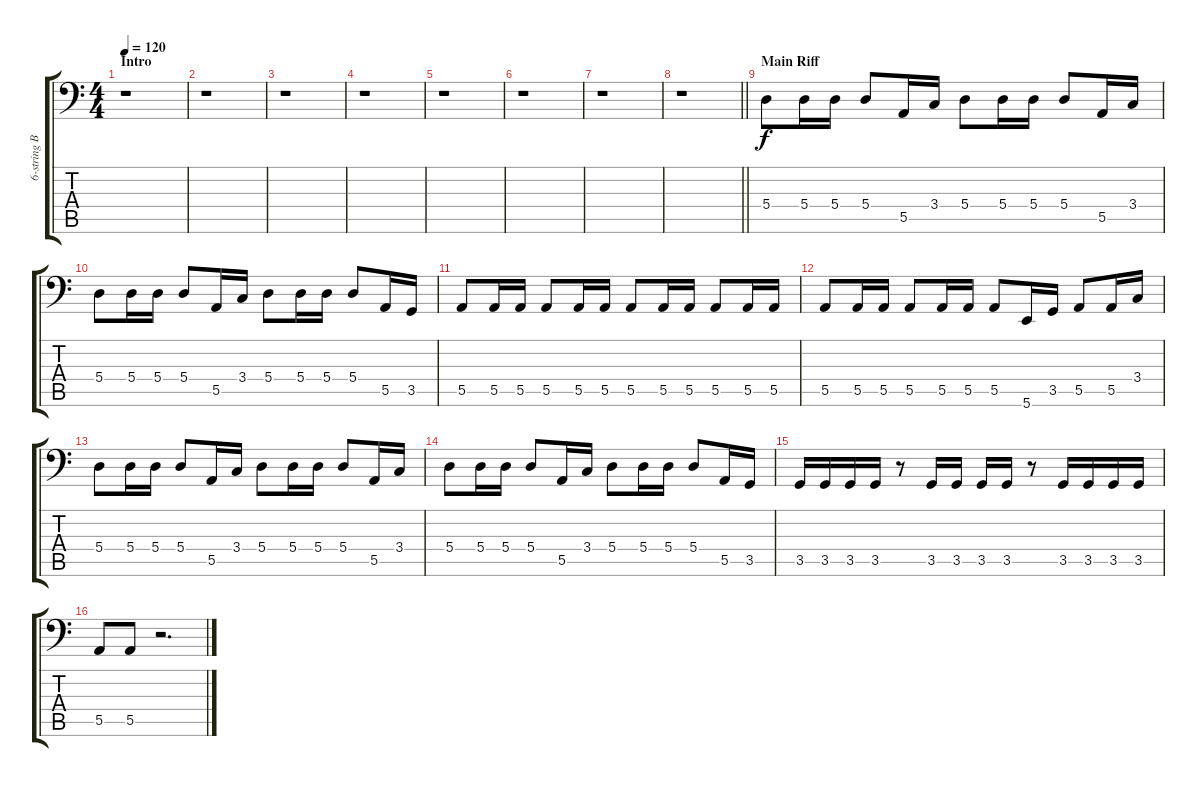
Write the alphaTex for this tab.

\track ("6-string Bass" "6-string B") {instrument electricbassfinger}
\staff {score tabs}
\tuning (C3 G2 D2 A1 E1 B0) {hide}
\ts (4 4)
\section ("" "Intro")
\tempo 120
\clef f4
\ks c
r.1{dy f instrument electricbassfinger} |
r.1 |
r.1 |
r.1 |
r.1 |
r.1 |
r.1 |
\barLineRight lightlight
r.1 |
\section ("" "Main Riff")
5.4.8 5.4.16 5.4.16 5.4.8 5.5.16 3.4.16 5.4.8 5.4.16 5.4.16 5.4.8 5.5.16 3.4.16 |
5.4.8 5.4.16 5.4.16 5.4.8 5.5.16 3.4.16 5.4.8 5.4.16 5.4.16 5.4.8 5.5.16 3.5.16 |
5.5.8 5.5.16 5.5.16 5.5.8 5.5.16 5.5.16 5.5.8 5.5.16 5.5.16 5.5.8 5.5.16 5.5.16 |
5.5.8 5.5.16 5.5.16 5.5.8 5.5.16 5.5.16 5.5.8 5.6.16 3.5.16 5.5.8 5.5.16 3.4.16 |
5.4.8 5.4.16 5.4.16 5.4.8 5.5.16 3.4.16 5.4.8 5.4.16 5.4.16 5.4.8 5.5.16 3.4.16 |
5.4.8 5.4.16 5.4.16 5.4.8 5.5.16 3.4.16 5.4.8 5.4.16 5.4.16 5.4.8 5.5.16 3.5.16 |
3.5.16 3.5.16 3.5.16 3.5.16 r.8 3.5.16 3.5.16 3.5.16 3.5.16 r.8 3.5.16 3.5.16 3.5.16 3.5.16 |
5.5.8 5.5.8 r.2{d}
